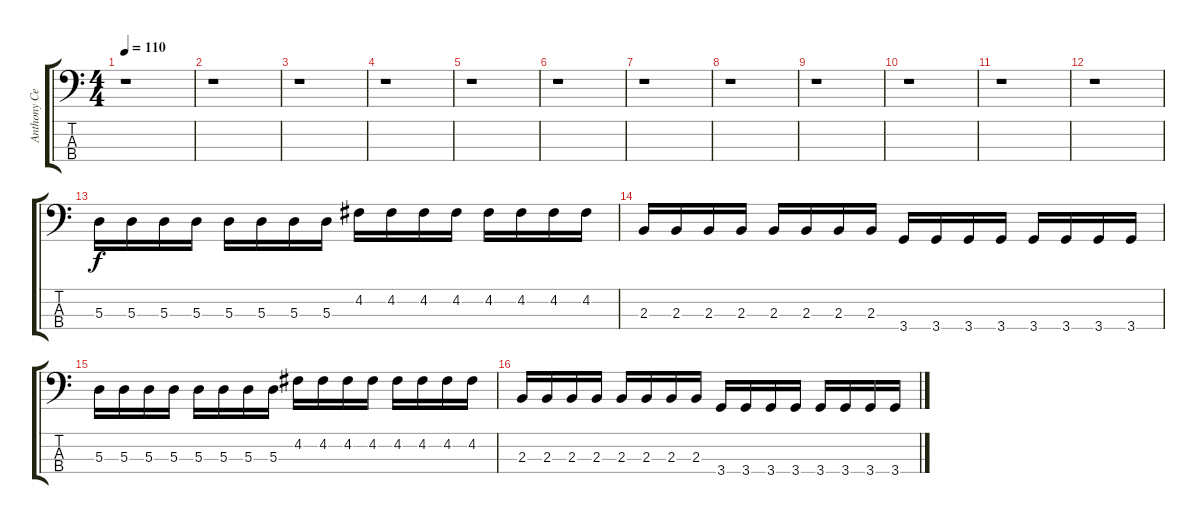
\track ("Anthony Celestino (Bass)" "Anthony Ce") {instrument slapbass2}
\staff {score tabs}
\tuning (G2 D2 A1 E1) {hide}
\ts (4 4)
\tempo 110
\clef f4
\ks c
r.1{dy f instrument slapbass2} |
r.1 |
r.1 |
r.1 |
r.1 |
r.1 |
r.1 |
r.1 |
r.1 |
r.1 |
r.1 |
r.1 |
5.3.16 5.3.16 5.3.16 5.3.16 5.3.16 5.3.16 5.3.16 5.3.16 4.2.16 4.2.16 4.2.16 4.2.16 4.2.16 4.2.16 4.2.16 4.2.16 |
2.3.16 2.3.16 2.3.16 2.3.16 2.3.16 2.3.16 2.3.16 2.3.16 3.4.16 3.4.16 3.4.16 3.4.16 3.4.16 3.4.16 3.4.16 3.4.16 |
5.3.16 5.3.16 5.3.16 5.3.16 5.3.16 5.3.16 5.3.16 5.3.16 4.2.16 4.2.16 4.2.16 4.2.16 4.2.16 4.2.16 4.2.16 4.2.16 |
2.3.16 2.3.16 2.3.16 2.3.16 2.3.16 2.3.16 2.3.16 2.3.16 3.4.16 3.4.16 3.4.16 3.4.16 3.4.16 3.4.16 3.4.16 3.4.16
